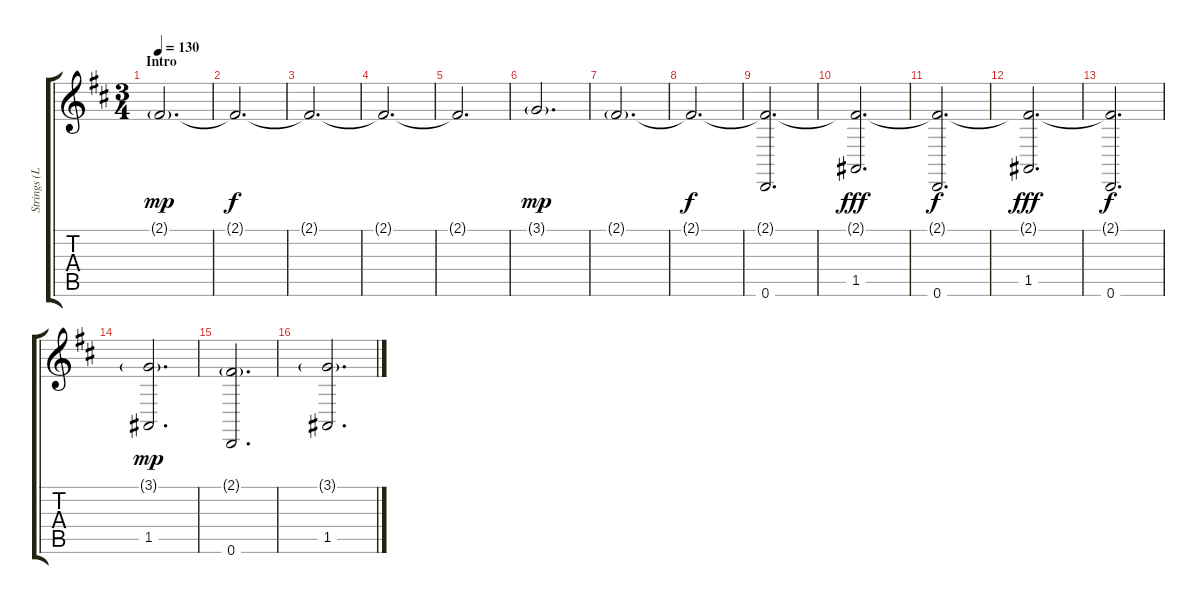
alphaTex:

\track ("Strings (LH)" "Strings (L") {instrument synthstrings1}
\staff {score tabs}
\tuning (E4 B3 G3 D3 A2 D2) {hide}
\ts (3 4)
\section ("" "Intro")
\tempo 130
\clef g2
\ks d
2.1{g}.2{d dy mp instrument synthstrings1} |
2.1{t}.2{d dy f} |
2.1{t}.2{d} |
2.1{t}.2{d} |
2.1{t}.2{d} |
3.1{g}.2{d dy mp} |
2.1{g}.2{d} |
2.1{t}.2{d dy f} |
(2.1{t} 0.6).2{d} |
(2.1{t} 1.5).2{d dy fff} |
(2.1{t} 0.6).2{d dy f} |
(2.1{t} 1.5).2{d dy fff} |
(2.1{t} 0.6).2{d dy f} |
(3.1{g} 1.5).2{d dy mp} |
(2.1{g} 0.6).2{d} |
(3.1{g} 1.5).2{d}
